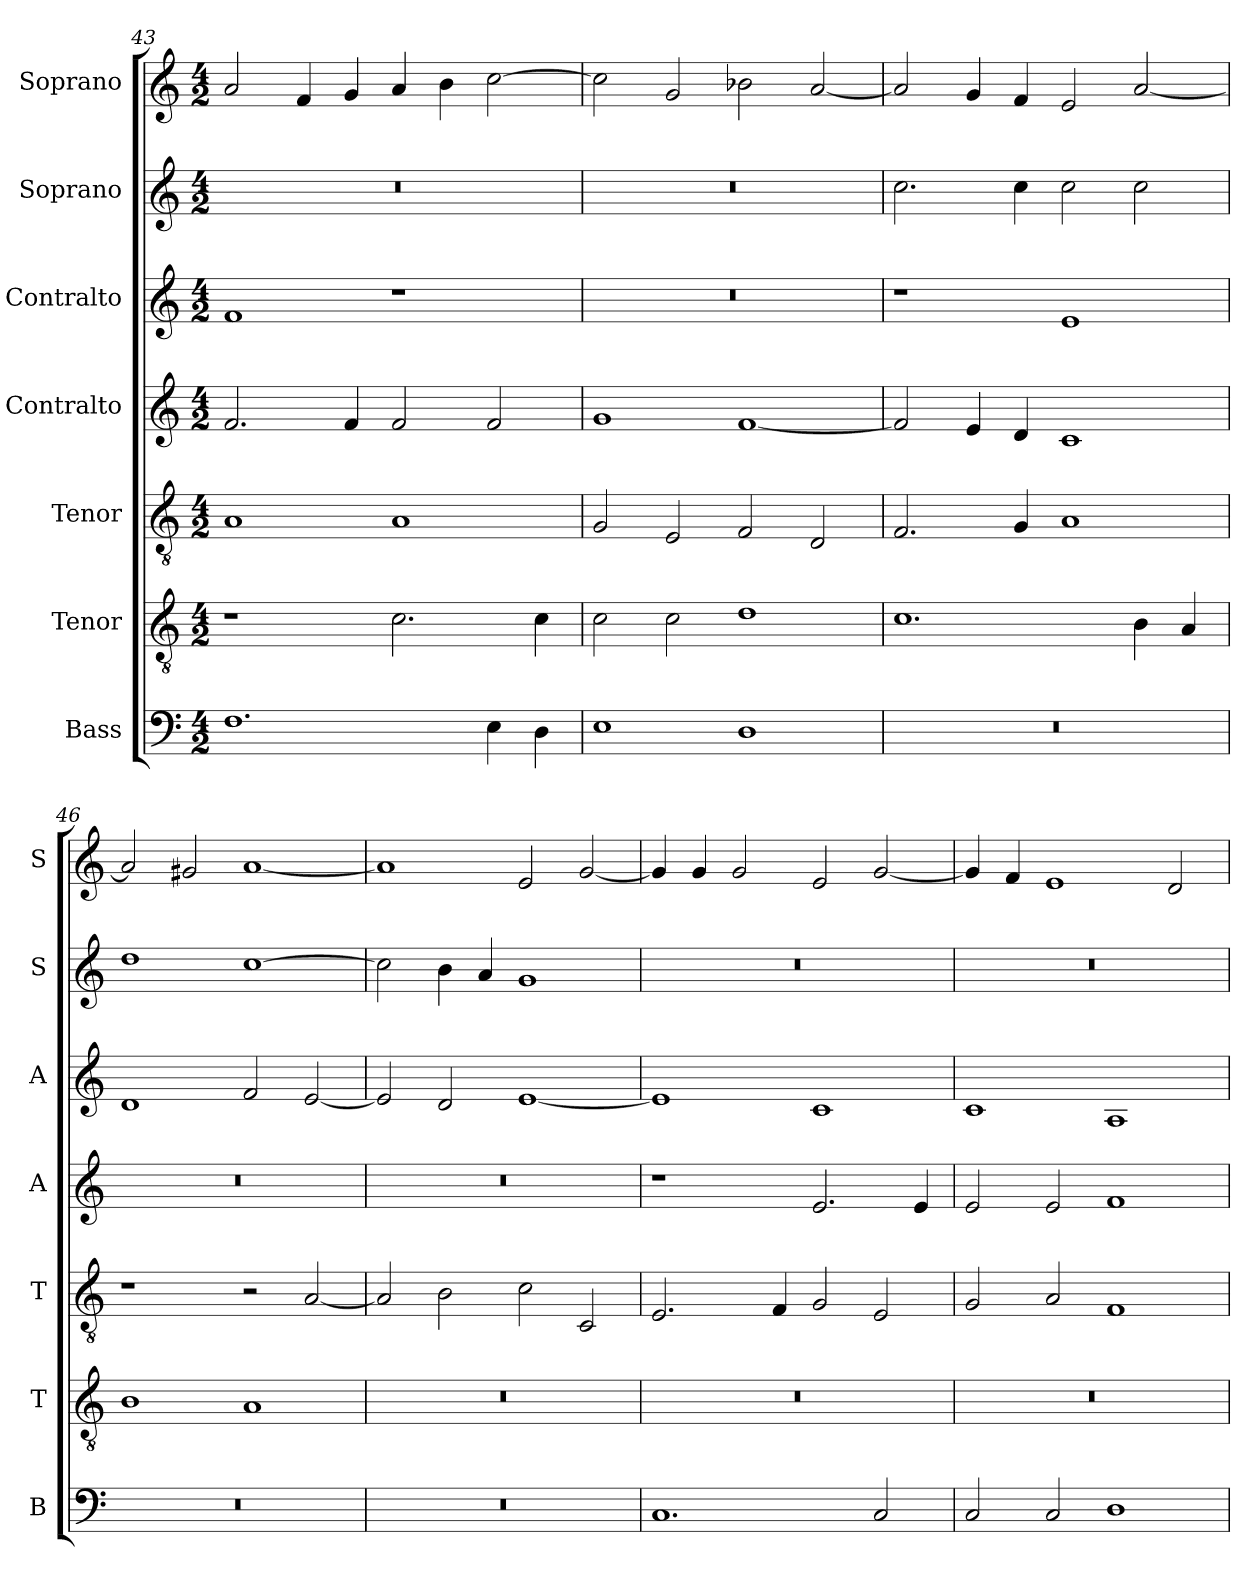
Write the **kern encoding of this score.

**kern	**kern	**kern	**kern	**kern	**kern	**kern
*part7	*part6	*part5	*part4	*part3	*part2	*part1
*staff7	*staff6	*staff5	*staff4	*staff3	*staff2	*staff1
*I"Bass	*I"Tenor	*I"Tenor	*I"Contralto	*I"Contralto	*I"Soprano	*I"Soprano
*I'B	*I'T	*I'T	*I'A	*I'A	*I'S	*I'S
*clefF4	*clefGv2	*clefGv2	*clefG2	*clefG2	*clefG2	*clefG2
*k[]	*k[]	*k[]	*k[]	*k[]	*k[]	*k[]
*E:phr	*E:phr	*E:phr	*E:phr	*E:phr	*E:phr	*E:phr
*M4/2	*M4/2	*M4/2	*M4/2	*M4/2	*M4/2	*M4/2
=43	=43	=43	=43	=43	=43	=43
1.F	1r	1A	2.f	1f	0r	2a
.	.	.	.	.	.	4f
.	.	.	4f	.	.	4g
.	2.c	1A	2f	1r	.	4a
.	.	.	.	.	.	4b
4E	.	.	2f	.	.	[2cc
4D	4c	.	.	.	.	.
=44	=44	=44	=44	=44	=44	=44
1E	2c	2G	1g	0r	0r	2cc]
.	2c	2E	.	.	.	2g
1D	1d	2F	[1f	.	.	2b-X
.	.	2D	.	.	.	[2a
=45	=45	=45	=45	=45	=45	=45
0r	1.c	2.F	2f]	1r	2.cc	2a]
.	.	.	4e	.	.	4g
.	.	4G	4d	.	4cc	4f
.	.	1A	1c	1e	2cc	2e
.	4B	.	.	.	2cc	[2a
.	4A	.	.	.	.	.
=46	=46	=46	=46	=46	=46	=46
0r	1B	1r	0r	1d	1dd	2a]
.	.	.	.	.	.	2g#X
.	1A	2r	.	2f	[1cc	[1a
.	.	[2A	.	[2e	.	.
=47	=47	=47	=47	=47	=47	=47
0r	0r	2A]	0r	2e]	2cc]	1a]
.	.	2B	.	2d	4b	.
.	.	.	.	.	4a	.
.	.	2c	.	[1e	1g	2e
.	.	2C	.	.	.	[2g
=48	=48	=48	=48	=48	=48	=48
1.C	0r	2.E	1r	1e]	0r	4g]
.	.	.	.	.	.	4g
.	.	.	.	.	.	2g
.	.	4F	.	.	.	.
.	.	2G	2.e	1c	.	2e
2C	.	2E	.	.	.	[2g
.	.	.	4e	.	.	.
=49	=49	=49	=49	=49	=49	=49
2C	0r	2G	2e	1c	0r	4g]
.	.	.	.	.	.	4f
2C	.	2A	2e	.	.	1e
1D	.	1F	1f	1A	.	.
.	.	.	.	.	.	2d
=	=	=	=	=	=	=
*-	*-	*-	*-	*-	*-	*-
